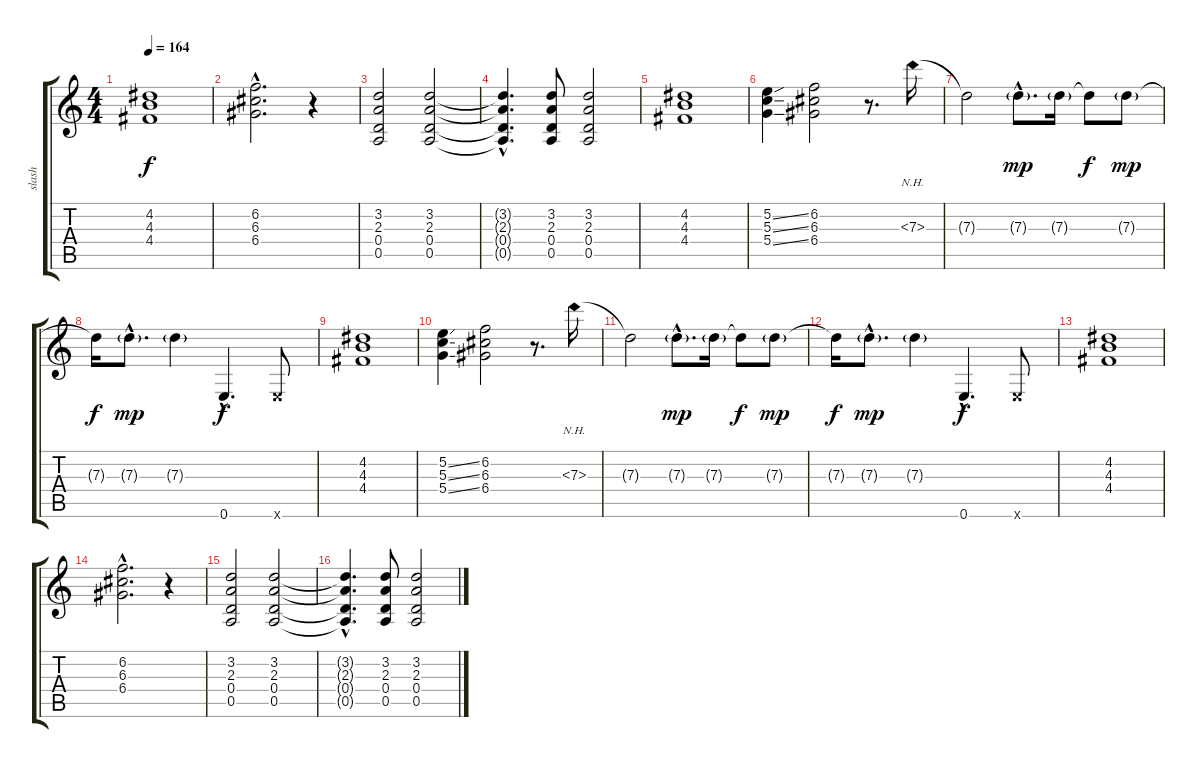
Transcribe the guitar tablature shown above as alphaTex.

\track ("slash" "slash") {instrument distortionguitar}
\staff {score tabs}
\tuning (E4 B3 G3 D3 A2 E2) {hide}
\ts (4 4)
\tempo 164
\clef g2
\ks c
(4.2 4.3 4.4).1{dy f} |
(6.2{hac} 6.3{hac} 6.4{hac}).2{d} r.4 |
(3.2 2.3 0.4 0.5).2 (3.2 2.3 0.4 0.5).2 |
(3.2{hac t} 2.3{hac t} 0.4{hac t} 0.5{hac t}).4{d} (3.2 2.3 0.4 0.5).8 (3.2 2.3 0.4 0.5).2 |
(4.2 4.3 4.4).1 |
(5.2{ss} 5.3{ss} 5.4{ss}).4 (6.2 6.3 6.4).2 r.8{d} 7.3{nh}.16 |
7.3{t}.2 7.3{g hac}.8{d dy mp} 7.3{g}.16 7.3{t}.8{dy f} 7.3{g}.8{dy mp} |
7.3{t}.16{dy f} 7.3{g hac}.8{d dy mp} 7.3{g}.4 0.6{hac}.4{d dy f} 0.6{x}.8 |
(4.2 4.3 4.4).1 |
(5.2{ss} 5.3{ss} 5.4{ss}).4 (6.2 6.3 6.4).2 r.8{d} 7.3{nh}.16 |
7.3{t}.2 7.3{g hac}.8{d dy mp} 7.3{g}.16 7.3{t}.8{dy f} 7.3{g}.8{dy mp} |
7.3{t}.16{dy f} 7.3{g hac}.8{d dy mp} 7.3{g}.4 0.6{hac}.4{d dy f} 0.6{x}.8 |
(4.2 4.3 4.4).1 |
(6.2{hac} 6.3{hac} 6.4{hac}).2{d} r.4 |
(3.2 2.3 0.4 0.5).2 (3.2 2.3 0.4 0.5).2 |
(3.2{hac t} 2.3{hac t} 0.4{hac t} 0.5{hac t}).4{d} (3.2 2.3 0.4 0.5).8 (3.2 2.3 0.4 0.5).2
